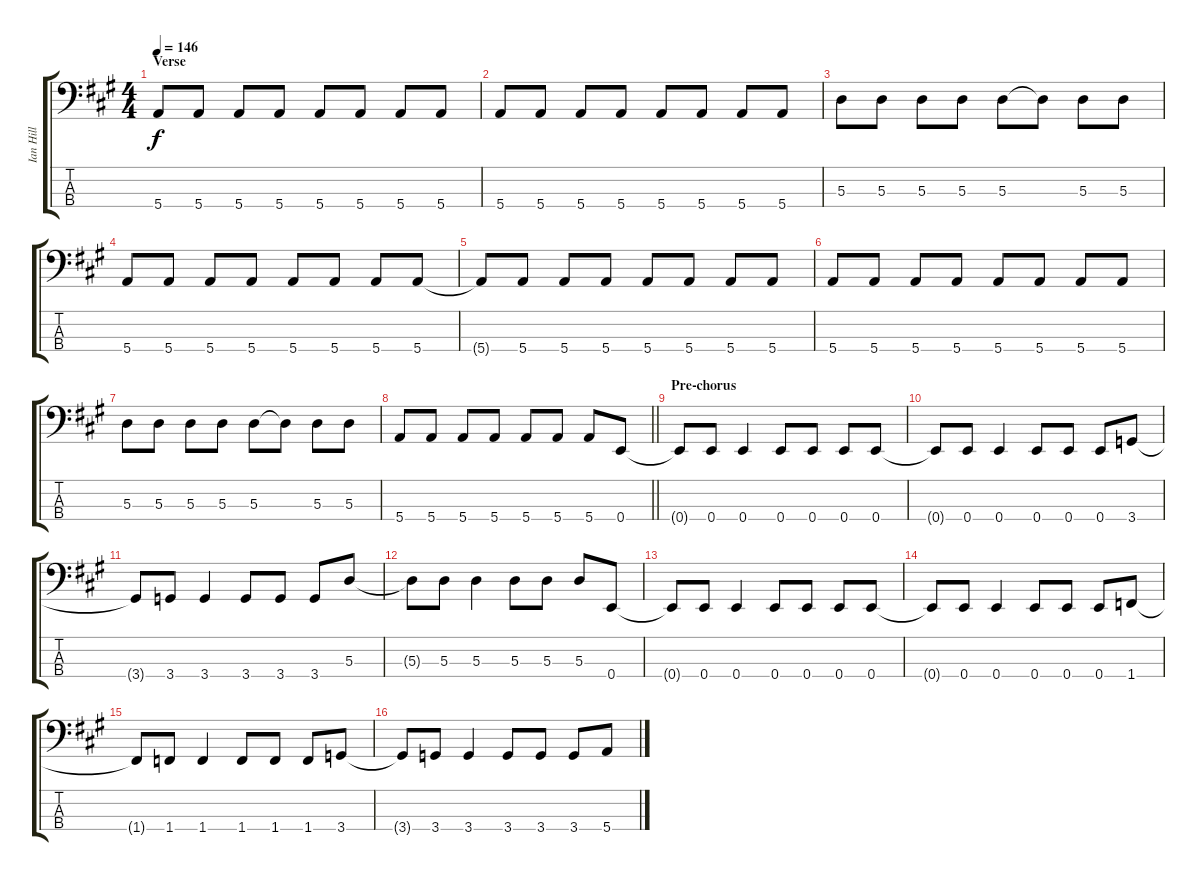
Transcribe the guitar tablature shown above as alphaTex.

\track ("Ian Hill" "Ian Hill") {instrument electricbasspick}
\staff {score tabs}
\tuning (G2 D2 A1 E1) {hide}
\ts (4 4)
\section ("" "Verse")
\tempo 146
\clef f4
\ks a
5.4{t}.8{dy f} 5.4.8 5.4.8 5.4.8 5.4.8 5.4.8 5.4.8 5.4.8 |
5.4.8 5.4.8 5.4.8 5.4.8 5.4.8 5.4.8 5.4.8 5.4.8 |
5.3.8 5.3.8 5.3.8 5.3.8 5.3.8 5.3{t}.8 5.3.8 5.3.8 |
5.4.8 5.4.8 5.4.8 5.4.8 5.4.8 5.4.8 5.4.8 5.4.8 |
5.4{t}.8 5.4.8 5.4.8 5.4.8 5.4.8 5.4.8 5.4.8 5.4.8 |
5.4.8 5.4.8 5.4.8 5.4.8 5.4.8 5.4.8 5.4.8 5.4.8 |
5.3.8 5.3.8 5.3.8 5.3.8 5.3.8 5.3{t}.8 5.3.8 5.3.8 |
\barLineRight lightlight
5.4.8 5.4.8 5.4.8 5.4.8 5.4.8 5.4.8 5.4.8 0.4.8 |
\section ("" "Pre-chorus")
0.4{t}.8 0.4.8 0.4.4 0.4.8 0.4.8 0.4.8 0.4.8 |
0.4{t}.8 0.4.8 0.4.4 0.4.8 0.4.8 0.4.8 3.4.8 |
3.4{t}.8 3.4.8 3.4.4 3.4.8 3.4.8 3.4.8 5.3.8 |
5.3{t}.8 5.3.8 5.3.4 5.3.8 5.3.8 5.3.8 0.4.8 |
0.4{t}.8 0.4.8 0.4.4 0.4.8 0.4.8 0.4.8 0.4.8 |
0.4{t}.8 0.4.8 0.4.4 0.4.8 0.4.8 0.4.8 1.4.8 |
1.4{t}.8 1.4.8 1.4.4 1.4.8 1.4.8 1.4.8 3.4.8 |
3.4{t}.8 3.4.8 3.4.4 3.4.8 3.4.8 3.4.8 5.4.8
